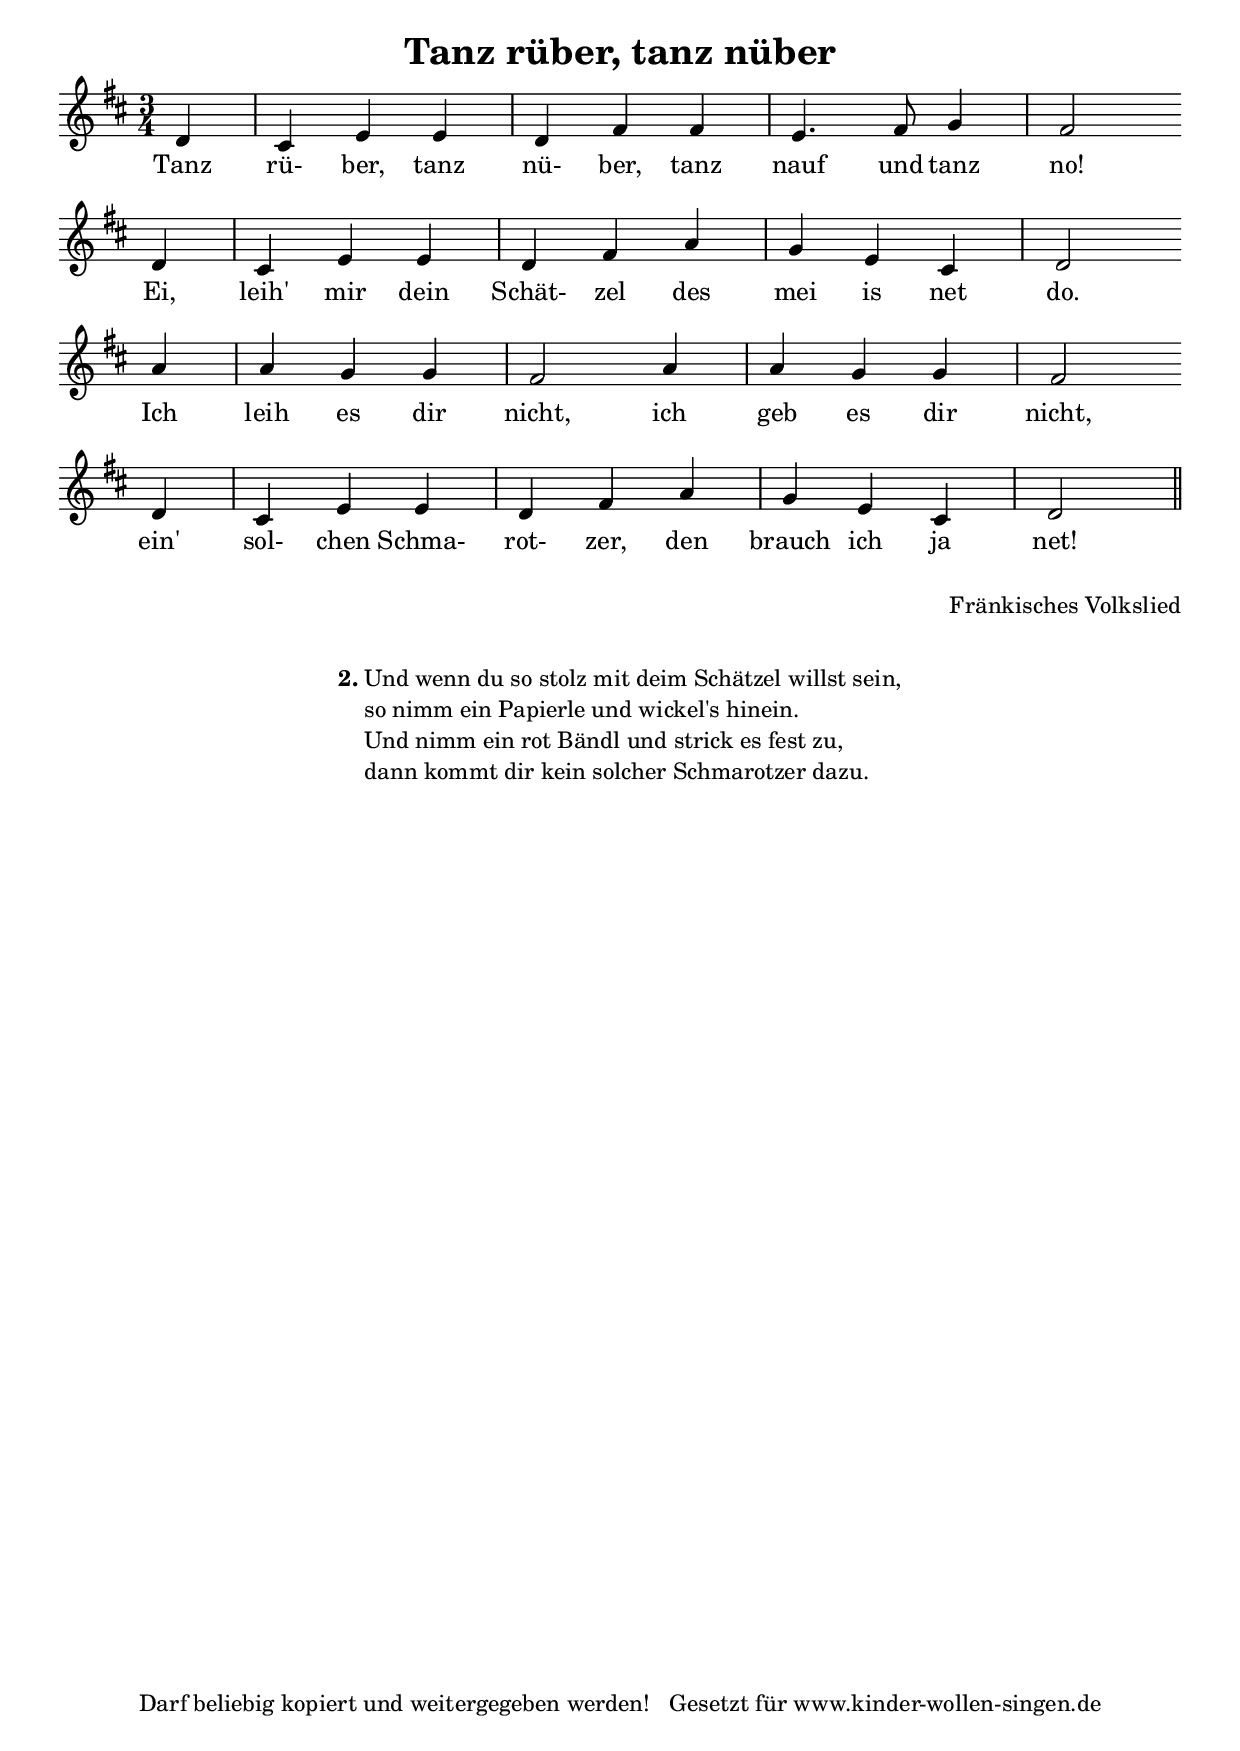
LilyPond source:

\version "2.12.3"
zmel = \relative e' { 
  \key d \major \time 3/4  \partial 4
  { d4 cis e e d fis fis e4. fis8 g4 fis2 \bar "" \break
    d4 cis e e d fis a g e cis d2 \bar "" \break 
    a'4 a g g fis2 a4 a g g fis2 \bar "" \break
    d4 cis e e d fis a g e cis d2 \bar "||" \break  
    }  
}

ztext = \lyricmode {
  Tanz rü- ber, tanz nü- ber, tanz nauf und tanz no! Ei, leih' mir dein Schät- zel des mei is net do. Ich leih es dir nicht, ich geb es dir nicht, ein' sol- chen Schma- rot- zer, den brauch ich ja net!
}
\header {
  title = "Tanz rüber, tanz nüber"
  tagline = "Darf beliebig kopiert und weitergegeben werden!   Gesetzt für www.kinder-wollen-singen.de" % Fußzeile auf der letzten Seite
}

\score {
  { << \new Staff= "singer"  \new Voice = "vocal" { \zmel } 
       \new Lyrics \lyricsto vocal \new Lyrics { \ztext}
  >> }

\layout {indent  =  0.0\cm}
}   %score

\markup {
  \fill-line {\hspace #3.8 
   \column { "Fränkisches Volkslied" }
   }
}

\markup {
  \fill-line {\hspace #3.8 
   \column { 
    \line {"  "}
    \line {"  "}
    \line { \bold "2."
    \column {
        \wordwrap-string #"
       Und wenn du so stolz mit deim Schätzel willst sein,
       
       so nimm ein Papierle und wickel's hinein.
       
       Und nimm ein rot Bändl und strick es fest zu,
       
       dann kommt dir kein solcher Schmarotzer dazu.
       
       "
       } %col
    }  %line
  
  } %col
  \column {}
 }  %fill-
 } %mark
 
 
 
 



